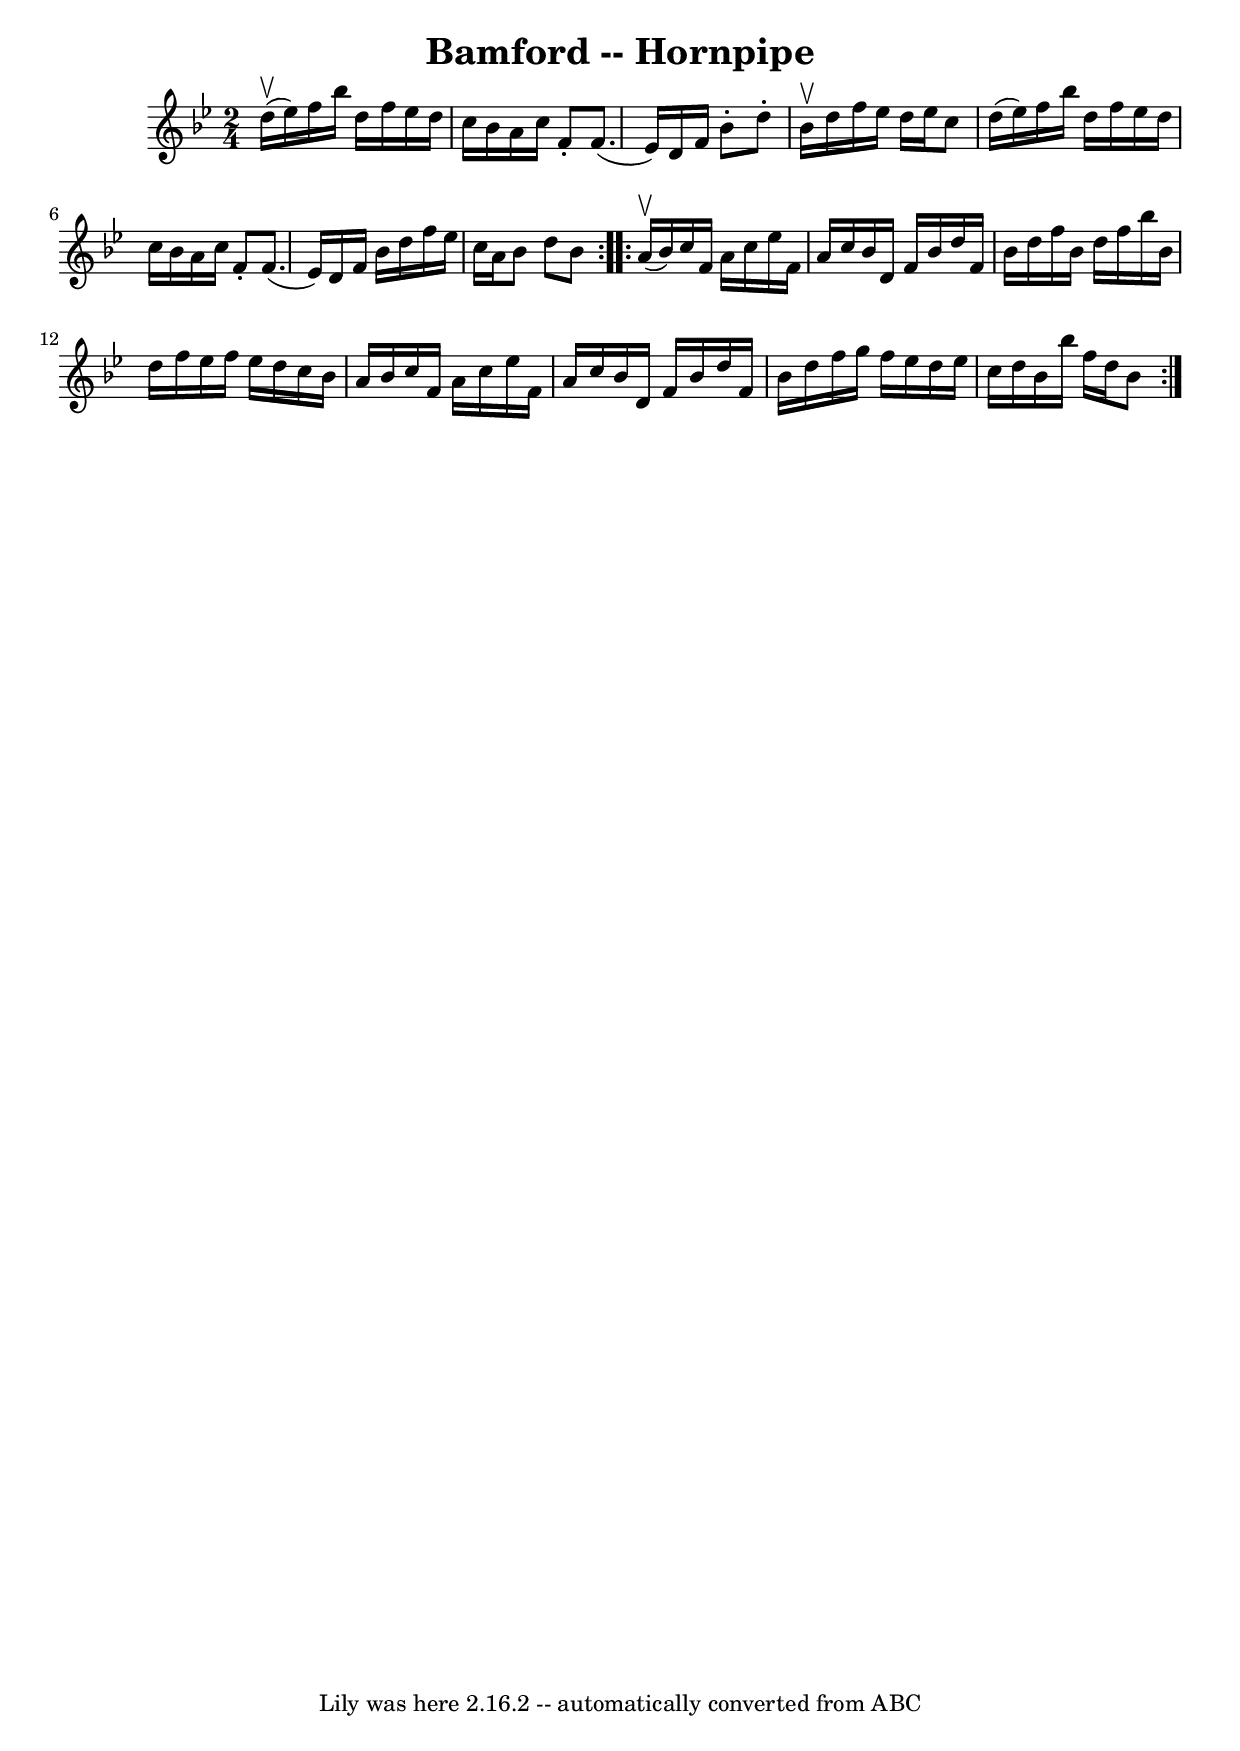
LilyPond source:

\version "2.16.2"
\include "Mammoth.ily"
\header {
  %% book = "Ryan's Mammoth Collection of Fiddle Tunes"
  crossRefNumber = "1"
  footnotes = ""
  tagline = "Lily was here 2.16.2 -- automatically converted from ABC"
  title = "Bamford -- Hornpipe"

}
voicedefault =  {



  \repeat volta 2 {

    \time 2/4 
    \key bes \major d''16 (^\upbow ees''16)   |
    f''16   
    bes''16 d''16 f''16 ees''16 d''16 c''16 bes'16    |
    
    a'16 c''16 f'8 -. f'8. (ees'16)   |
    d'16 f'16    
    bes'8 -. d''8 -. bes'16^\upbow d''16    |
    f''16 ees''16    
    d''16 ees''16 c''8 d''16 (ees''16)   |
    f''16    
    bes''16 d''16 f''16 ees''16 d''16 c''16 bes'16    |
    
    a'16 c''16 f'8 -. f'8. (ees'16)   |
    d'16 f'16    
    bes'16 d''16 f''16 ees''16 c''16 a'16    |
    bes'8    
    d''8 bes'8    
  }     
  \repeat volta 2 {
    a'16 (^\upbow bes'16)   
    |
    c''16 f'16 a'16 c''16 ees''16 f'16 a'16 c''16   
    |
    bes'16 d'16 f'16 bes'16 d''16 f'16 bes'16    
    d''16    |
    f''16 bes'16 d''16 f''16 bes''16 bes'16    
    d''16 f''16    |
    ees''16 f''16 ees''16 d''16 c''16    
    bes'16 a'16 bes'16    |
    c''16 f'16 a'16 c''16    
    ees''16 f'16 a'16 c''16    |
    bes'16 d'16 f'16 bes'16 
    d''16 f'16 bes'16 d''16    |
    f''16 g''16 f''16    
    ees''16 d''16 ees''16 c''16 d''16    |
    bes'16 bes''16   
    f''16 d''16 bes'8    
  }   

}

\score{
  <<

    \context Staff="default"
    {
      \voicedefault 
      
    }

  >>
  \layout {
    
  }
  \midi {
  }

}
